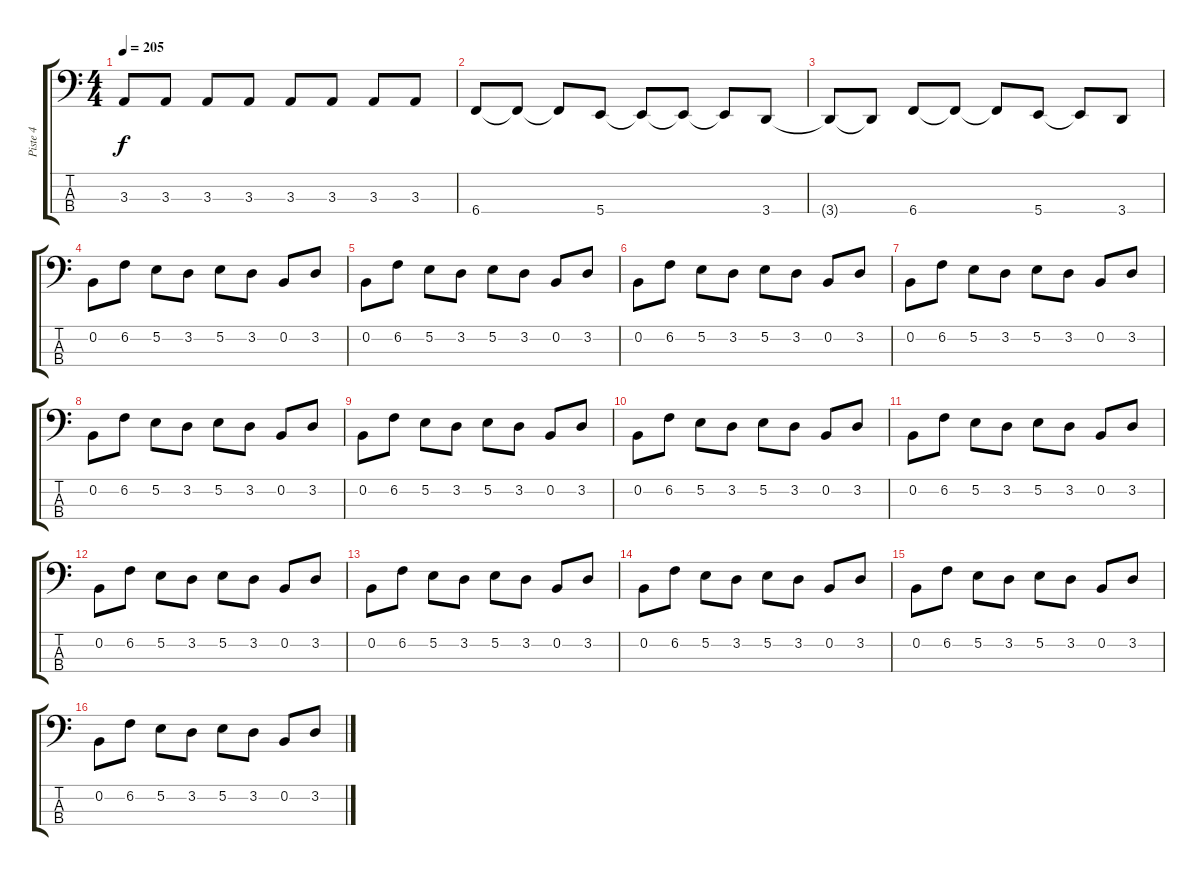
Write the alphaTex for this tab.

\track ("Piste 4" "Piste 4") {instrument electricbassfinger}
\staff {score tabs}
\tuning (E2 B1 Gb1 B0) {hide}
\ts (4 4)
\tempo 205
\clef f4
\ks c
3.3.8{dy f} 3.3.8 3.3.8 3.3.8 3.3.8 3.3.8 3.3.8 3.3.8 |
6.4.8 6.4{t}.8 6.4{t}.8 5.4.8 5.4{t}.8 5.4{t}.8 5.4{t}.8 3.4.8 |
3.4{t}.8 3.4{t}.8 6.4.8 6.4{t}.8 6.4{t}.8 5.4.8 5.4{t}.8 3.4.8 |
0.2.8 6.2.8 5.2.8 3.2.8 5.2.8 3.2.8 0.2.8 3.2.8 |
0.2.8 6.2.8 5.2.8 3.2.8 5.2.8 3.2.8 0.2.8 3.2.8 |
0.2.8 6.2.8 5.2.8 3.2.8 5.2.8 3.2.8 0.2.8 3.2.8 |
0.2.8 6.2.8 5.2.8 3.2.8 5.2.8 3.2.8 0.2.8 3.2.8 |
0.2.8 6.2.8 5.2.8 3.2.8 5.2.8 3.2.8 0.2.8 3.2.8 |
0.2.8 6.2.8 5.2.8 3.2.8 5.2.8 3.2.8 0.2.8 3.2.8 |
0.2.8 6.2.8 5.2.8 3.2.8 5.2.8 3.2.8 0.2.8 3.2.8 |
0.2.8 6.2.8 5.2.8 3.2.8 5.2.8 3.2.8 0.2.8 3.2.8 |
0.2.8 6.2.8 5.2.8 3.2.8 5.2.8 3.2.8 0.2.8 3.2.8 |
0.2.8 6.2.8 5.2.8 3.2.8 5.2.8 3.2.8 0.2.8 3.2.8 |
0.2.8 6.2.8 5.2.8 3.2.8 5.2.8 3.2.8 0.2.8 3.2.8 |
0.2.8 6.2.8 5.2.8 3.2.8 5.2.8 3.2.8 0.2.8 3.2.8 |
0.2.8 6.2.8 5.2.8 3.2.8 5.2.8 3.2.8 0.2.8 3.2.8
